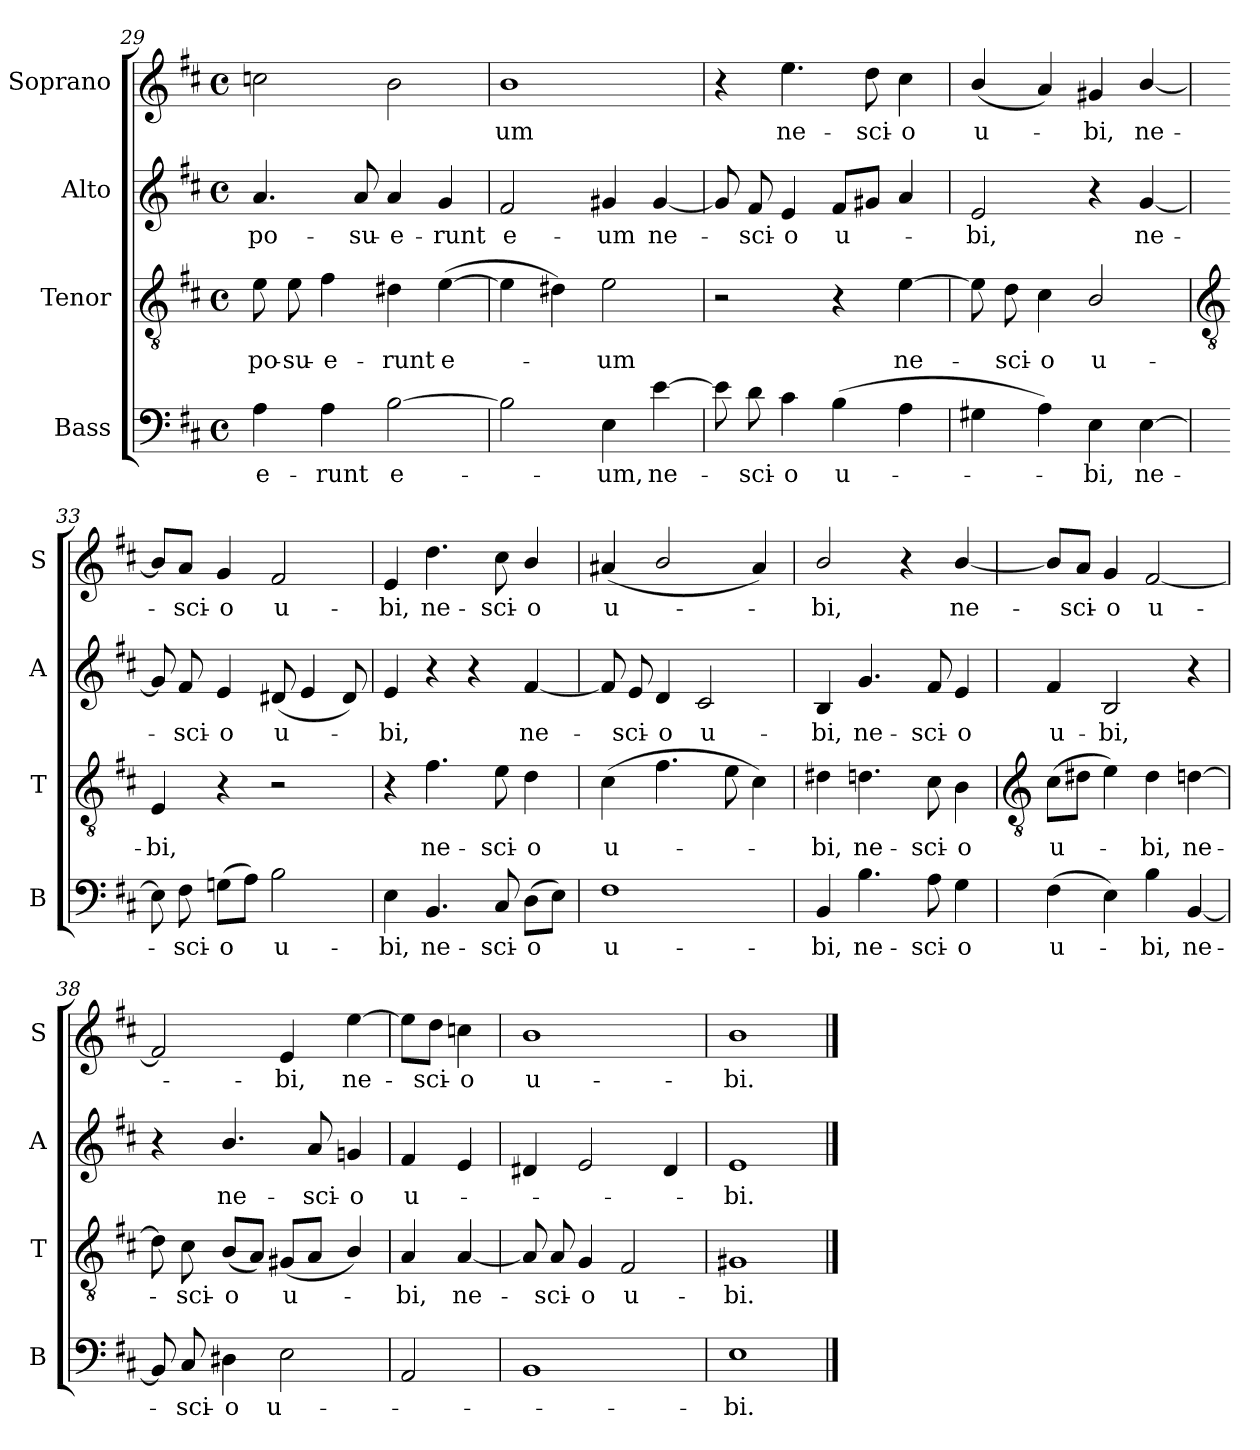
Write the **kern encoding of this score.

**kern	**text	**kern	**text	**kern	**text	**kern	**text
*part4	*part4	*part3	*part3	*part2	*part2	*part1	*part1
*staff4	*staff4	*staff3	*staff3	*staff2	*staff2	*staff1	*staff1
*I"Bass	*	*I"Tenor	*	*I"Alto	*	*I"Soprano	*
*I'B	*	*I'T	*	*I'A	*	*I'S	*
!!LO:LB:g=z
*clefF4	*	*clefGv2	*	*clefG2	*	*clefG2	*
*k[f#c#]	*	*k[f#c#]	*	*k[f#c#]	*	*k[f#c#]	*
*D:	*	*D:	*	*D:	*	*D:	*
*M4/4	*	*M4/4	*	*M4/4	*	*M4/4	*
*met(c)	*	*met(c)	*	*met(c)	*	*met(c)	*
=29	=29	=29	=29	=29	=29	=29	=29
!	!LO:LY:b	!	!LO:LY:b	!	!LO:LY:b	!	!
4A	-e-	8e	po-	4.a	po-	2ccn	.
!	!	!	!LO:LY:b	!	!	!	!
.	.	8e	-su-	.	.	.	.
!	!LO:LY:b	!	!LO:LY:b	!	!	!	!
4A	-runt	4f#	-e-	.	.	.	.
!	!	!	!	!	!LO:LY:b	!	!
.	.	.	.	8a	-su-	.	.
!	!LO:LY:b	!	!LO:LY:b	!	!LO:LY:b	!	!
[2B	e-	4d#X	-runt	4a	-e-	2b	.
!	!	!	!LO:LY:b	!	!LO:LY:b	!	!
.	.	(>[4e	e-	4g	-runt	.	.
=30	=30	=30	=30	=30	=30	=30	=30
!	!	!	!	!	!LO:LY:b	!	!LO:LY:b
2B]	.	4e]	.	2f#	e-	1b	um
.	.	4d#X)	.	.	.	.	.
!	!LO:LY:b	!	!LO:LY:b	!	!LO:LY:b	!	!
4E	um,	2e	um	4g#X	-um	.	.
!	!LO:LY:b	!	!	!	!LO:LY:b	!	!
[4e	ne-	.	.	[4g#	ne-	.	.
=31	=31	=31	=31	=31	=31	=31	=31
8e]	.	2r	.	8g#]	.	4r	.
!	!LO:LY:b	!	!	!	!LO:LY:b	!	!
8d	sci-	.	.	8f#	sci-	.	.
!	!LO:LY:b	!	!	!	!LO:LY:b	!	!LO:LY:b
4c#	-o	.	.	4e	-o	4.ee	ne-
!	!LO:LY:b	!	!	!	!LO:LY:b	!	!
(>4B	u-	4r	.	8f#L	u-	.	.
!	!	!	!	!	!	!	!LO:LY:b
.	.	.	.	8g#J	.	8dd	-sci-
!	!	!	!LO:LY:b	!	!	!	!LO:LY:b
4A	.	[4e	ne-	4a	.	4cc#	-o
=32	=32	=32	=32	=32	=32	=32	=32
!	!	!	!	!	!LO:LY:b	!	!LO:LY:b
4G#X	.	8e]	.	2e	bi,	(<4b/	u-
!	!	!	!LO:LY:b	!	!	!	!
.	.	8d	sci-	.	.	.	.
!	!	!	!LO:LY:b	!	!	!	!
4A)	.	4c#	-o	.	.	4a)	.
!	!LO:LY:b	!	!LO:LY:b	!	!	!	!LO:LY:b
4E	bi,	2B/	u-	4r	.	4g#X	bi,
!	!LO:LY:b	!	!	!	!LO:LY:b	!	!LO:LY:b
[4E	ne-	.	.	[4g	ne-	[4b/	ne-
!!LO:LB:g=z
=33	=33	=33	=33	=33	=33	=33	=33
*	*	*clefGv2	*	*	*	*	*
!	!	!	!LO:LY:b	!	!	!	!
8E]	.	4E	-bi,	8g]	.	8b/L]	.
!	!LO:LY:b	!	!	!	!LO:LY:b	!	!LO:LY:b
8F#	sci-	.	.	8f#	sci-	8a/J	sci-
!	!LO:LY:b	!	!	!	!LO:LY:b	!	!LO:LY:b
(>8GnL	-o	4r	.	4e	-o	4g	-o
8AJ)	.	.	.	.	.	.	.
!	!LO:LY:b	!	!	!	!LO:LY:b	!	!LO:LY:b
2B	u-	2r	.	(<8d#X	u-	2f#	u-
.	.	.	.	4e	.	.	.
.	.	.	.	8d#)	.	.	.
=34	=34	=34	=34	=34	=34	=34	=34
!	!LO:LY:b	!	!	!	!LO:LY:b	!	!LO:LY:b
4E	-bi,	4r	.	4e	bi,	4e	-bi,
!	!LO:LY:b	!	!LO:LY:b	!	!	!	!LO:LY:b
4.BB	ne-	4.f#	ne-	4r	.	4.dd	ne-
.	.	.	.	4r	.	.	.
!	!LO:LY:b	!	!LO:LY:b	!	!	!	!LO:LY:b
8C#	-sci-	8e	-sci-	.	.	8cc#	-sci-
!	!LO:LY:b	!	!LO:LY:b	!	!LO:LY:b	!	!LO:LY:b
(>8DL	-o	4d	-o	[4f#	ne-	4b/	-o
8EJ)	.	.	.	.	.	.	.
=35	=35	=35	=35	=35	=35	=35	=35
!	!LO:LY:b	!	!LO:LY:b	!	!	!	!LO:LY:b
1F#	u-	(>4c#	u-	8f#]	.	(<4a#X	u-
!	!	!	!	!	!LO:LY:b	!	!
.	.	.	.	8e	sci-	.	.
!	!	!	!	!	!LO:LY:b	!	!
.	.	4.f#	.	4d	-o	2b/	.
!	!	!	!	!	!LO:LY:b	!	!
.	.	.	.	2c#	u-	.	.
.	.	8e	.	.	.	.	.
.	.	4c#)	.	.	.	4a#)	.
=36	=36	=36	=36	=36	=36	=36	=36
!	!LO:LY:b	!	!LO:LY:b	!	!LO:LY:b	!	!LO:LY:b
4BB	-bi,	4d#X	bi,	4B	-bi,	2b/	bi,
!	!LO:LY:b	!	!LO:LY:b	!	!LO:LY:b	!	!
4.B	ne-	4.dn	ne-	4.g	ne-	.	.
.	.	.	.	.	.	4r	.
!	!LO:LY:b	!	!LO:LY:b	!	!LO:LY:b	!	!
8A	-sci-	8c#	-sci-	8f#	-sci-	.	.
!	!LO:LY:b	!	!LO:LY:b	!	!LO:LY:b	!	!LO:LY:b
4G	-o	4B	-o	4e	-o	[4b/	ne-
!!LO:LB:g=z
=37	=37	=37	=37	=37	=37	=37	=37
*	*	*clefGv2	*	*	*	*	*
!	!LO:LY:b	!	!LO:LY:b	!	!LO:LY:b	!	!
(>4F#	u-	(>8c#L	u-	4f#	u-	8b/L]	.
!	!	!	!	!	!	!	!LO:LY:b
.	.	8d#XJ	.	.	.	8a/J	sci-
!	!	!	!	!	!LO:LY:b	!	!LO:LY:b
4E)	.	4e)	.	2B	-bi,	4g	-o
!	!LO:LY:b	!	!LO:LY:b	!	!	!	!LO:LY:b
4B	bi,	4d#	bi,	.	.	[2f#	u-
!	!LO:LY:b	!	!LO:LY:b	!	!	!	!
[4BB	ne-	[4dn	ne-	4r	.	.	.
=38	=38	=38	=38	=38	=38	=38	=38
8BB]	.	8d]	.	4r	.	2f#]	.
!	!LO:LY:b	!	!LO:LY:b	!	!	!	!
8C#	sci-	8c#	sci-	.	.	.	.
!	!LO:LY:b	!	!LO:LY:b	!	!LO:LY:b	!	!
4D#X	-o	(<8BL	-o	4.b/	ne-	.	.
.	.	8AJ)	.	.	.	.	.
!	!LO:LY:b	!	!LO:LY:b	!	!	!	!LO:LY:b
2E	u-	(<8G#XL	u-	.	.	4e	bi,
!	!	!	!	!	!LO:LY:b	!	!
.	.	8AJ	.	8a	-sci-	.	.
!	!	!	!	!	!LO:LY:b	!	!LO:LY:b
.	.	4B/)	.	4gn	-o	[4ee	ne-
=39	=39	=39	=39	=39	=39	=39	=39
!	!	!	!LO:LY:b	!	!LO:LY:b	!	!
2AA	.	4A	bi,	4f#	u-	8ee\L]	.
!	!	!	!	!	!	!	!LO:LY:b
.	.	.	.	.	.	8dd\J	sci-
!	!	!	!LO:LY:b	!	!	!	!LO:LY:b
.	.	[4A	ne-	4e	.	4ccn	-o
=40	=40	=40	=40	=40	=40	=40	=40
!	!	!	!	!	!	!	!LO:LY:b
1BB	.	8A]	.	4d#X	.	1b	u-
!	!	!	!LO:LY:b	!	!	!	!
.	.	8A	sci-	.	.	.	.
!	!	!	!LO:LY:b	!	!	!	!
.	.	4G	-o	2e	.	.	.
!	!	!	!LO:LY:b	!	!	!	!
.	.	2F#	u-	.	.	.	.
.	.	.	.	4d#	.	.	.
=41	=41	=41	=41	=41	=41	=41	=41
!	!LO:LY:b	!	!LO:LY:b	!	!LO:LY:b	!	!LO:LY:b
1E	bi.	1G#X	-bi.	1e	bi.	1b	-bi.
==	==	==	==	==	==	==	==
*-	*-	*-	*-	*-	*-	*-	*-
